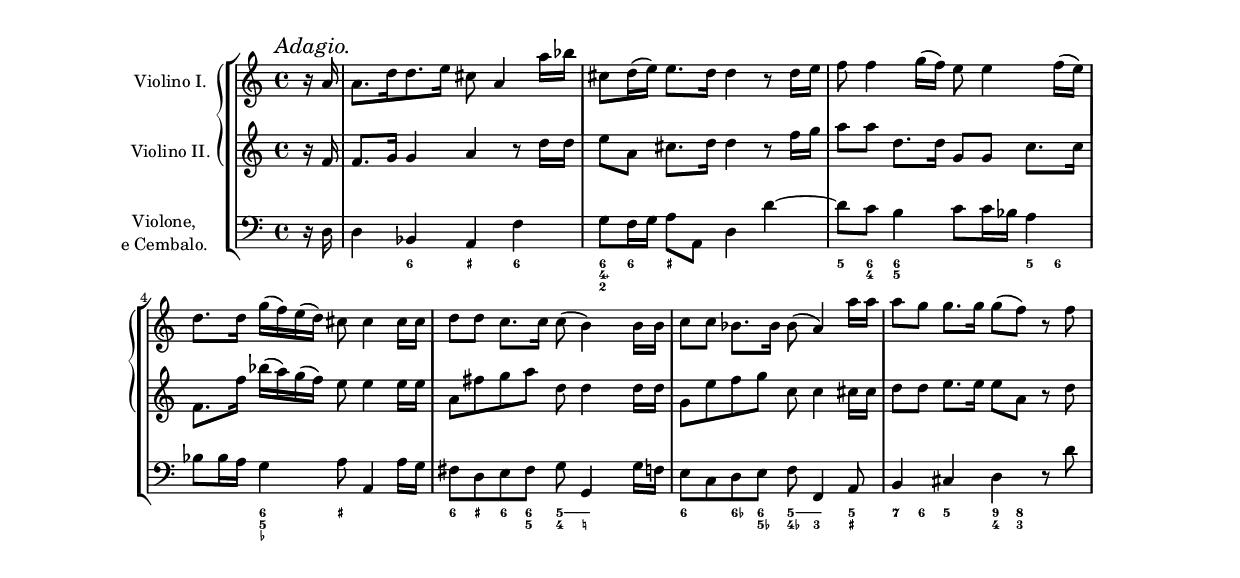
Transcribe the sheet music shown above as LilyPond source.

% Do not edit this file; it is automatically
% generated from Documentation/snippets/new
% This file is in the public domain.
%% Note: this file works from version 2.12.0
\version "2.13.10"
#(set-global-staff-size 15)
\paper{
  ragged-right=##f
  line-width=16\cm
  indent=1.5\cm
}

\layout {
  \context { \Score
    \override PaperColumn #'keep-inside-line = ##t
    \override NonMusicalPaperColumn #'keep-inside-line = ##t
  }
}

% NR 2.7.3 Figured bass


\header {
  lsrtags = "headwords"
  texidoc = ""
  doctitle = "headword"
} % begin verbatim


% Arcangelo Corelli, 12 Sonate da Camera, Op. 2
% Sonata II, Allemanda
% measures 1 - 88
% Coded by Neil Puttock; modified by Carl Sorensen

extendOn = \bassFigureExtendersOn
extendOff = \bassFigureExtendersOff

\score {

  \new StaffGroup <<

    \new GrandStaff <<

      \new Staff = "violinoI" {
        \set Staff.instrumentName = \markup {
          \hcenter-in #11
          \line { Violino I. }
        }
        \time 4/4
        \mark \markup { \italic Adagio. }
        \partial 8
        r16 a'16 |
        a'8. [ d''16 d''8.  e''16 ] cis''8 a'4 a''16 bes''16 |
        cis''8 d''16 ( e'' ) e''8.  d''16 d''4 r8 d''16 e''16 |
        f''8 f''4 g''16 ( f''16 ) e''8 e''4 f''16 ( e''16 ) |
        d''8.  d''16 g''16 ( f''16 ) e''16 ( d''16 ) cis''8
            cis''4 cis''16 cis''16 |
        d''8 d''8 c''8.  c''16 c''8 ( b'4 ) b'16 b'16 |
        c''8 c''8 bes'8.  bes'16 bes'8 ( a'4 ) a''16 a''16 |
        a''8 g''8 g''8.  g''16 g''8 ( f''8 ) r8 f''8 |
      }

      \new Staff = "violinoII" {
        \set Staff.instrumentName = \markup {
          \hcenter-in #11
          \line { Violino II. }
        }
        \time 4/4
        \partial 8
        r16 f'16 |
        f'8.  g'16 g'4 a'4 r8 d''16 d''16 |
        e''8 a'8 cis''8.  d''16 d''4 r8 f''16 g''16 |
        a''8 a''8 d''8.  d''16 g'8 g'8 c''8.  c''16 |
        f'8.  f''16 bes''16 ( a''16 ) g''16 ( f''16 ) e''8 e''4 e''16 e''16 |
        a'8 fis''8 g''8 a''8 d''8 d''4 d''16 d''16 |
        g'8 e''8 f''8 g''8 c''8 c''4 cis''16 cis''16 |
        d''8 d''8 e''8.  e''16 e''8 a'8 r8 d''8 |
      }

    >>

    \new Staff = "violone" {
      \set Staff.instrumentName = \markup {
        \hcenter-in #13 {
          \center-column {
            Violone,
            \line { e Cembalo. }
          }
        }
      }
      \time 4/4
      \clef bass
      \partial 8
      r16 d16 |
      d4 bes,4 a,4 f4 |
      g8 f16 g16 a8 a,8 d4 d'4 ~ |
      d'8 c'8 b4 c'8 c'16 bes16 a4 |
      bes8 bes16 a16 g4 a8 a,4 a16 g16 |
      fis8 d8 e8 fis8 g8 g,4 g16 f16 |
      e8 c8 d8 e8 f8 f,4 a,8 |
      b,4 cis4 d4 r8 d'8 |
    }

    \new FiguredBass \figuremode {
      \set figuredBassAlterationDirection = #RIGHT
      \set figuredBassPlusDirection = #RIGHT
      \override VerticalAxisGroup #'minimum-Y-extent = #'()
      \override BassFigureAlignment #'stacking-dir = #DOWN
      s8 |
      s4 <6>4 <_+>4 <6>4 |
      <6 4\+ 2>8 <6>8 <_+> s8 s2 |
      <5>8 <6 4>8 <6 5>4 s4 <5>8 <6>8 |
      s4 <6 5 _-> <_+>2 |
      <6>8 <_+>8 <6>8 <6 5>8 <5 4>8 \extendOn <5 _!>8 \extendOff s4 |
      <6>4 <6->8 <6 5->8 <5 4->8 \extendOn <5 3>4 \extendOff <5 _+>8 |
      <7>8 <6>8 <5>4 <9 4>8 <8 3>8 s4 |
    }

  >>

  \layout {
    \context {
      \Score
      \override RehearsalMark #'break-align-symbols = #'(time-signature)
      \override RehearsalMark #'self-alignment-X = #LEFT
      \override TimeSignature #'break-align-anchor-alignment = #LEFT
    }
  }
}
